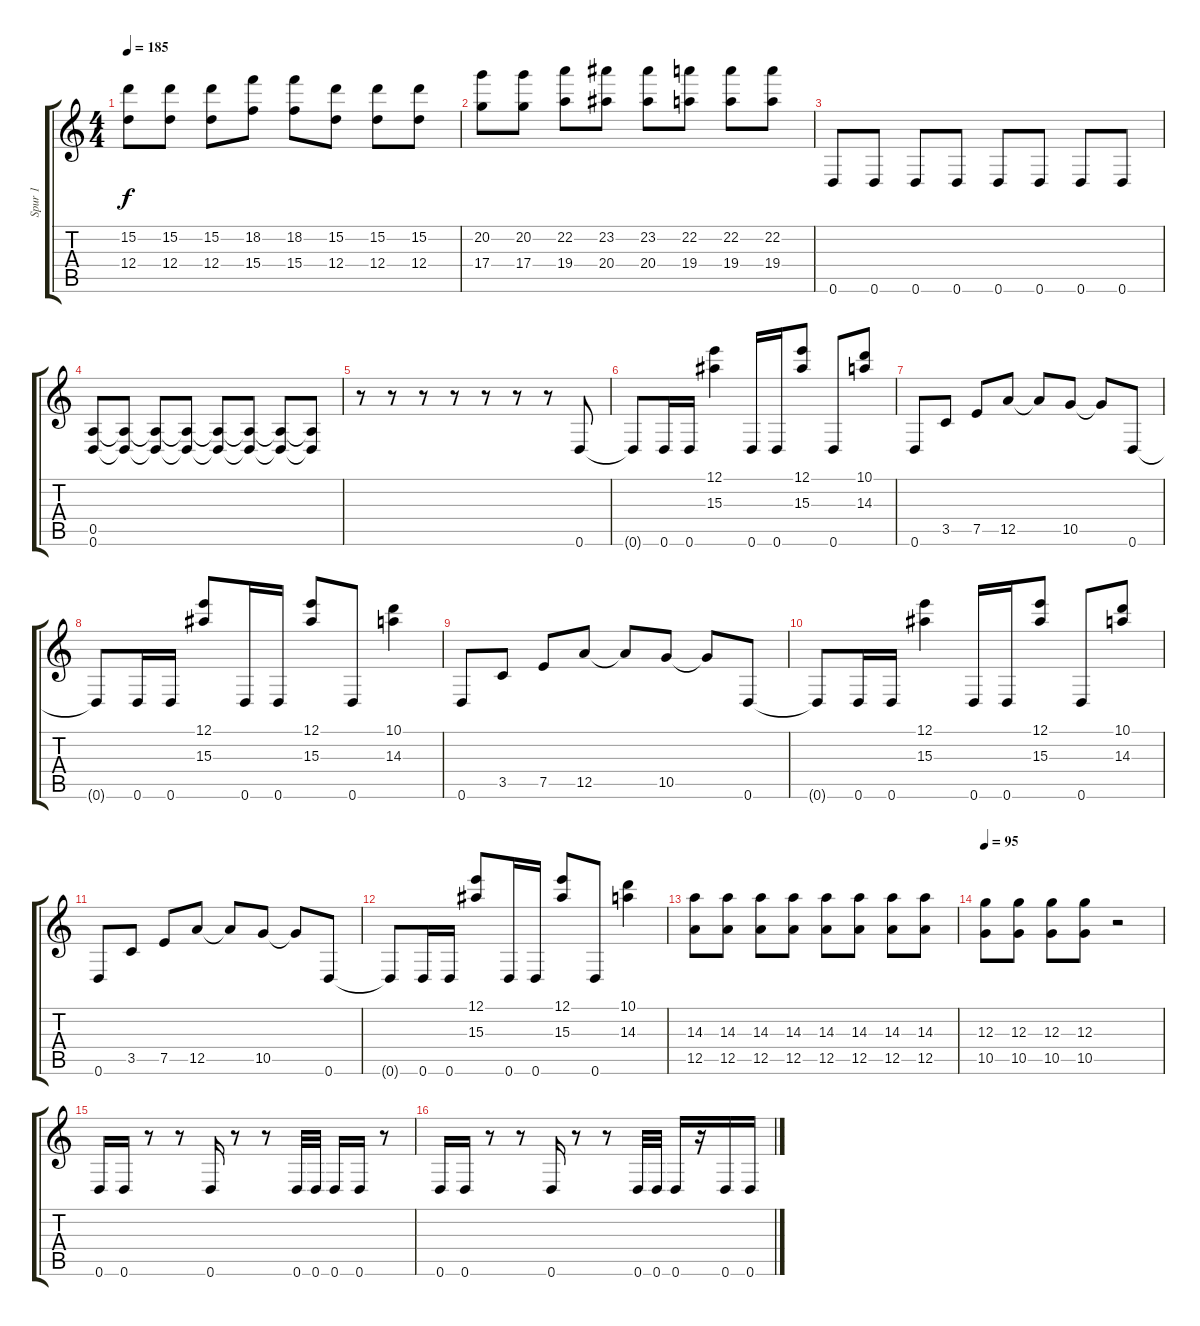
\track ("Spur 1" "Spur 1") {instrument distortionguitar}
\staff {score tabs}
\tuning (E4 B3 G3 D3 A2 D2) {hide}
\ts (4 4)
\tempo 185
\clef g2
\ks c
(15.2 12.4).8{dy f} (15.2 12.4).8 (15.2 12.4).8 (18.2 15.4).8 (18.2 15.4).8 (15.2 12.4).8 (15.2 12.4).8 (15.2 12.4).8 |
(20.2 17.4).8 (20.2 17.4).8 (22.2 19.4).8 (23.2 20.4).8 (23.2 20.4).8 (22.2 19.4).8 (22.2 19.4).8 (22.2 19.4).8 |
0.6.8 0.6.8 0.6.8 0.6.8 0.6.8 0.6.8 0.6.8 0.6.8 |
(0.5 0.6).8 (0.5{t} 0.6{t}).8 (0.5{t} 0.6{t}).8 (0.5{t} 0.6{t}).8 (0.5{t} 0.6{t}).8 (0.5{t} 0.6{t}).8 (0.5{t} 0.6{t}).8 (0.5{t} 0.6{t}).8 |
r.8 r.8 r.8 r.8 r.8 r.8 r.8 0.6.8 |
0.6{t}.8 0.6.16 0.6.16 (12.1 15.3).4 0.6.16 0.6.16 (12.1 15.3).8 0.6.8 (10.1 14.3).8 |
0.6.8 3.5.8 7.5.8 12.5.8 12.5{t}.8 10.5.8 10.5{t}.8 0.6.8 |
0.6{t}.8 0.6.16 0.6.16 (12.1 15.3).8 0.6.16 0.6.16 (12.1 15.3).8 0.6.8 (10.1 14.3).4 |
0.6.8 3.5.8 7.5.8 12.5.8 12.5{t}.8 10.5.8 10.5{t}.8 0.6.8 |
0.6{t}.8 0.6.16 0.6.16 (12.1 15.3).4 0.6.16 0.6.16 (12.1 15.3).8 0.6.8 (10.1 14.3).8 |
0.6.8 3.5.8 7.5.8 12.5.8 12.5{t}.8 10.5.8 10.5{t}.8 0.6.8 |
0.6{t}.8 0.6.16 0.6.16 (12.1 15.3).8 0.6.16 0.6.16 (12.1 15.3).8 0.6.8 (10.1 14.3).4 |
(14.3 12.5).8 (14.3 12.5).8 (14.3 12.5).8 (14.3 12.5).8 (14.3 12.5).8 (14.3 12.5).8 (14.3 12.5).8 (14.3 12.5).8 |
\tempo 95
(12.3 10.5).8 (12.3 10.5).8 (12.3 10.5).8 (12.3 10.5).8 r.2 |
0.6.16 0.6.16 r.8 r.8 0.6.16 r.8 r.8 0.6.32 0.6.32 0.6.16 0.6.16 r.8 |
0.6.16 0.6.16 r.8 r.8 0.6.16 r.8 r.8 0.6.32 0.6.32 0.6.16 r.16 0.6.16 0.6.16
